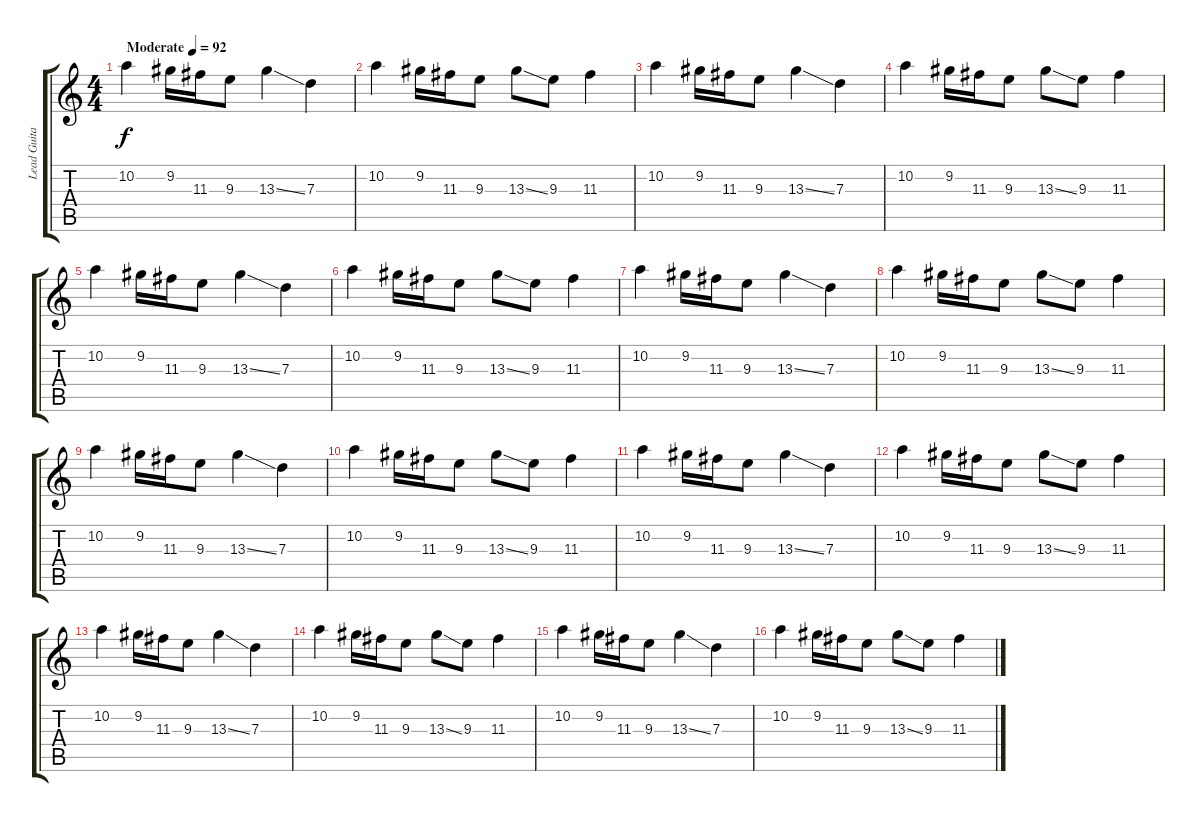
\track ("Lead Guitar" "Lead Guita") {instrument electricguitarjazz}
\staff {score tabs}
\tuning (E4 B3 G3 D3 A2 E2) {hide}
\ts (4 4)
\tempo (92 "Moderate")
\clef g2
\ks c
10.2.4{dy f instrument electricguitarjazz} 9.2.16 11.3.16 9.3.8 13.3{ss}.4 7.3.4 |
10.2.4 9.2.16 11.3.16 9.3.8 13.3{ss}.8 9.3.8 11.3.4 |
10.2.4 9.2.16 11.3.16 9.3.8 13.3{ss}.4 7.3.4 |
10.2.4 9.2.16 11.3.16 9.3.8 13.3{ss}.8 9.3.8 11.3.4 |
10.2.4 9.2.16 11.3.16 9.3.8 13.3{ss}.4 7.3.4 |
10.2.4 9.2.16 11.3.16 9.3.8 13.3{ss}.8 9.3.8 11.3.4 |
10.2.4 9.2.16 11.3.16 9.3.8 13.3{ss}.4 7.3.4 |
10.2.4 9.2.16 11.3.16 9.3.8 13.3{ss}.8 9.3.8 11.3.4 |
10.2.4 9.2.16 11.3.16 9.3.8 13.3{ss}.4 7.3.4 |
10.2.4 9.2.16 11.3.16 9.3.8 13.3{ss}.8 9.3.8 11.3.4 |
10.2.4 9.2.16 11.3.16 9.3.8 13.3{ss}.4 7.3.4 |
10.2.4 9.2.16 11.3.16 9.3.8 13.3{ss}.8 9.3.8 11.3.4 |
10.2.4 9.2.16 11.3.16 9.3.8 13.3{ss}.4 7.3.4 |
10.2.4 9.2.16 11.3.16 9.3.8 13.3{ss}.8 9.3.8 11.3.4 |
10.2.4 9.2.16 11.3.16 9.3.8 13.3{ss}.4 7.3.4 |
10.2.4 9.2.16 11.3.16 9.3.8 13.3{ss}.8 9.3.8 11.3.4
